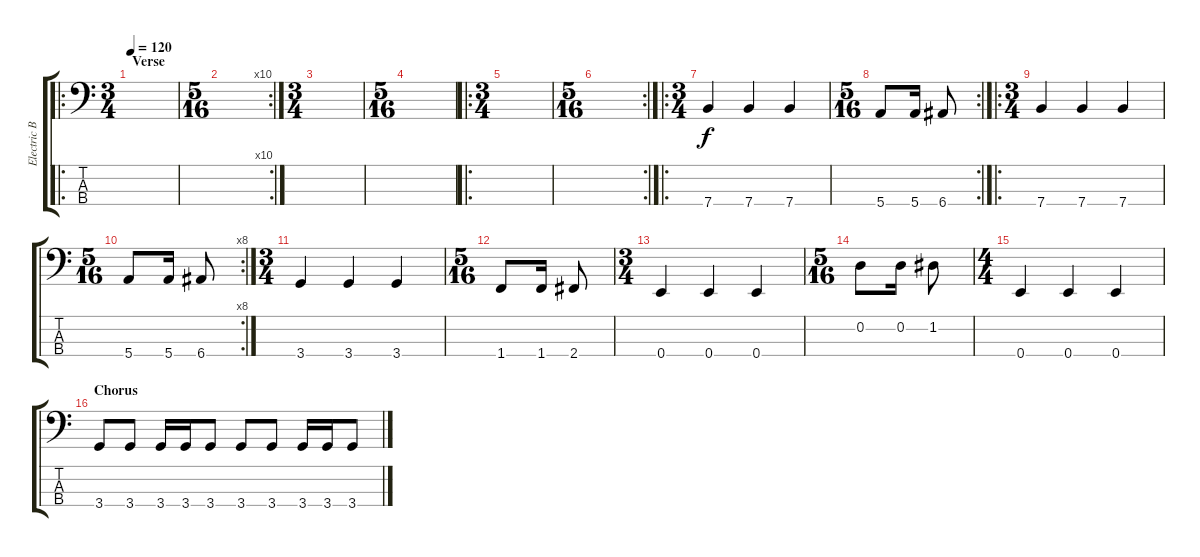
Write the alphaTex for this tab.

\track ("Electric Bass" "Electric B") {instrument electricbassfinger}
\staff {score tabs}
\tuning (G2 D2 A1 E1) {hide}
\ro
\ts (3 4)
\section ("" "Verse")
\tempo 120
\clef f4
\ks c
|
\rc 10
\ts (5 16)
|
\ts (3 4)
|
\ts (5 16)
|
\ro
\ts (3 4)
|
\rc 2
\ts (5 16)
|
\ro
\ts (3 4)
7.4.4 7.4.4 7.4.4 |
\rc 2
\ts (5 16)
5.4.8 5.4.16 6.4.8 |
\ro
\ts (3 4)
7.4.4 7.4.4 7.4.4 |
\rc 8
\ts (5 16)
5.4.8 5.4.16 6.4.8 |
\ts (3 4)
3.4.4 3.4.4 3.4.4 |
\ts (5 16)
1.4.8 1.4.16 2.4.8 |
\ts (3 4)
0.4.4 0.4.4 0.4.4 |
\ts (5 16)
0.2.8 0.2.16 1.2.8 |
\ts (4 4)
0.4.4 0.4.4 0.4.4 |
\section ("" "Chorus")
3.4.8 3.4.8 3.4.16 3.4.16 3.4.8 3.4.8 3.4.8 3.4.16 3.4.16 3.4.8
